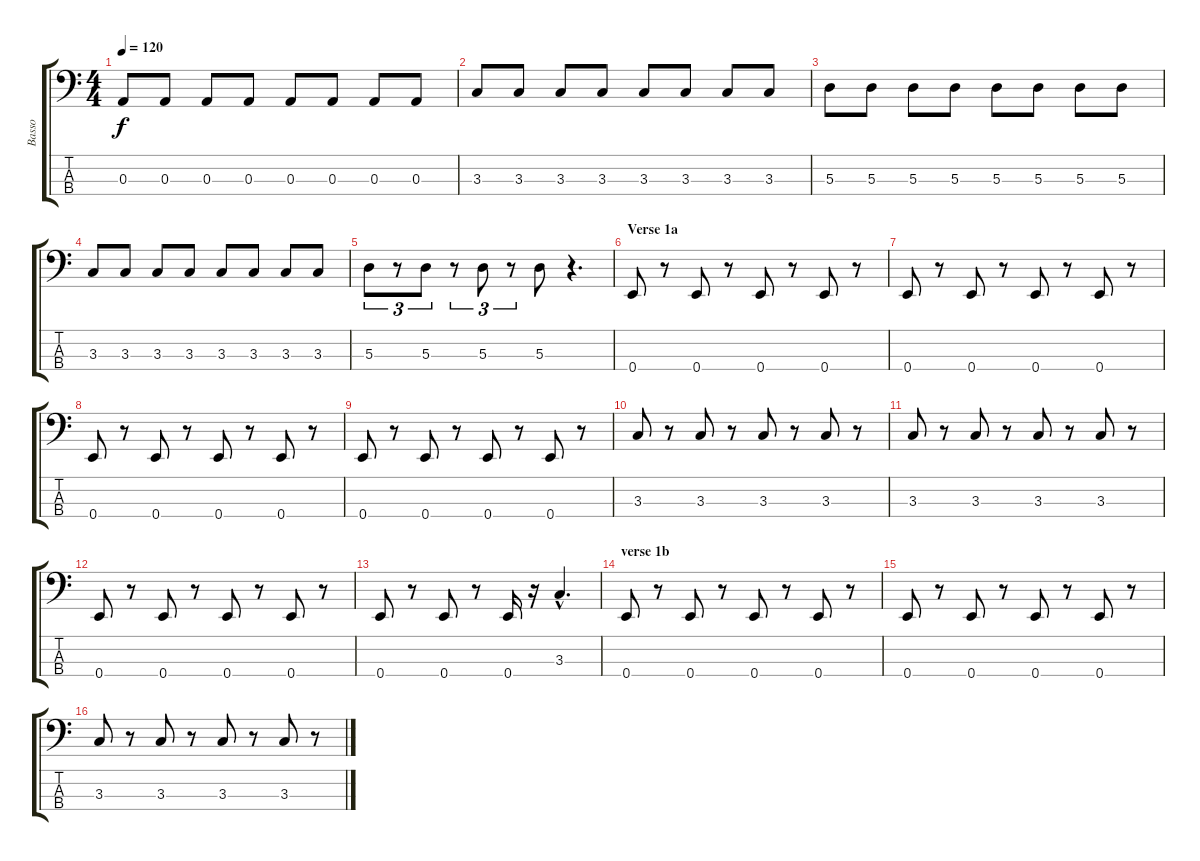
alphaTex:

\track ("Basso" "Basso") {instrument electricbassfinger}
\staff {score tabs}
\tuning (G2 D2 A1 E1) {hide}
\ts (4 4)
\tempo 120
\clef f4
\ks c
0.3.8{dy f} 0.3.8 0.3.8 0.3.8 0.3.8 0.3.8 0.3.8 0.3.8 |
3.3.8 3.3.8 3.3.8 3.3.8 3.3.8 3.3.8 3.3.8 3.3.8 |
5.3.8 5.3.8 5.3.8 5.3.8 5.3.8 5.3.8 5.3.8 5.3.8 |
3.3.8 3.3.8 3.3.8 3.3.8 3.3.8 3.3.8 3.3.8 3.3.8 |
5.3.8{tu (3 2)} r.8{tu (3 2)} 5.3.8{tu (3 2)} r.8{tu (3 2)} 5.3.8{tu (3 2)} r.8{tu (3 2)} 5.3.8 r.4{d} |
\section ("" "Verse 1a")
0.4.8 r.8 0.4.8 r.8 0.4.8 r.8 0.4.8 r.8 |
0.4.8 r.8 0.4.8 r.8 0.4.8 r.8 0.4.8 r.8 |
0.4.8 r.8 0.4.8 r.8 0.4.8 r.8 0.4.8 r.8 |
0.4.8 r.8 0.4.8 r.8 0.4.8 r.8 0.4.8 r.8 |
3.3.8 r.8 3.3.8 r.8 3.3.8 r.8 3.3.8 r.8 |
3.3.8 r.8 3.3.8 r.8 3.3.8 r.8 3.3.8 r.8 |
0.4.8 r.8 0.4.8 r.8 0.4.8 r.8 0.4.8 r.8 |
0.4.8 r.8 0.4.8 r.8 0.4.16 r.16 3.3{hac}.4{d} |
\section ("" "verse 1b")
0.4.8 r.8 0.4.8 r.8 0.4.8 r.8 0.4.8 r.8 |
0.4.8 r.8 0.4.8 r.8 0.4.8 r.8 0.4.8 r.8 |
3.3.8 r.8 3.3.8 r.8 3.3.8 r.8 3.3.8 r.8
